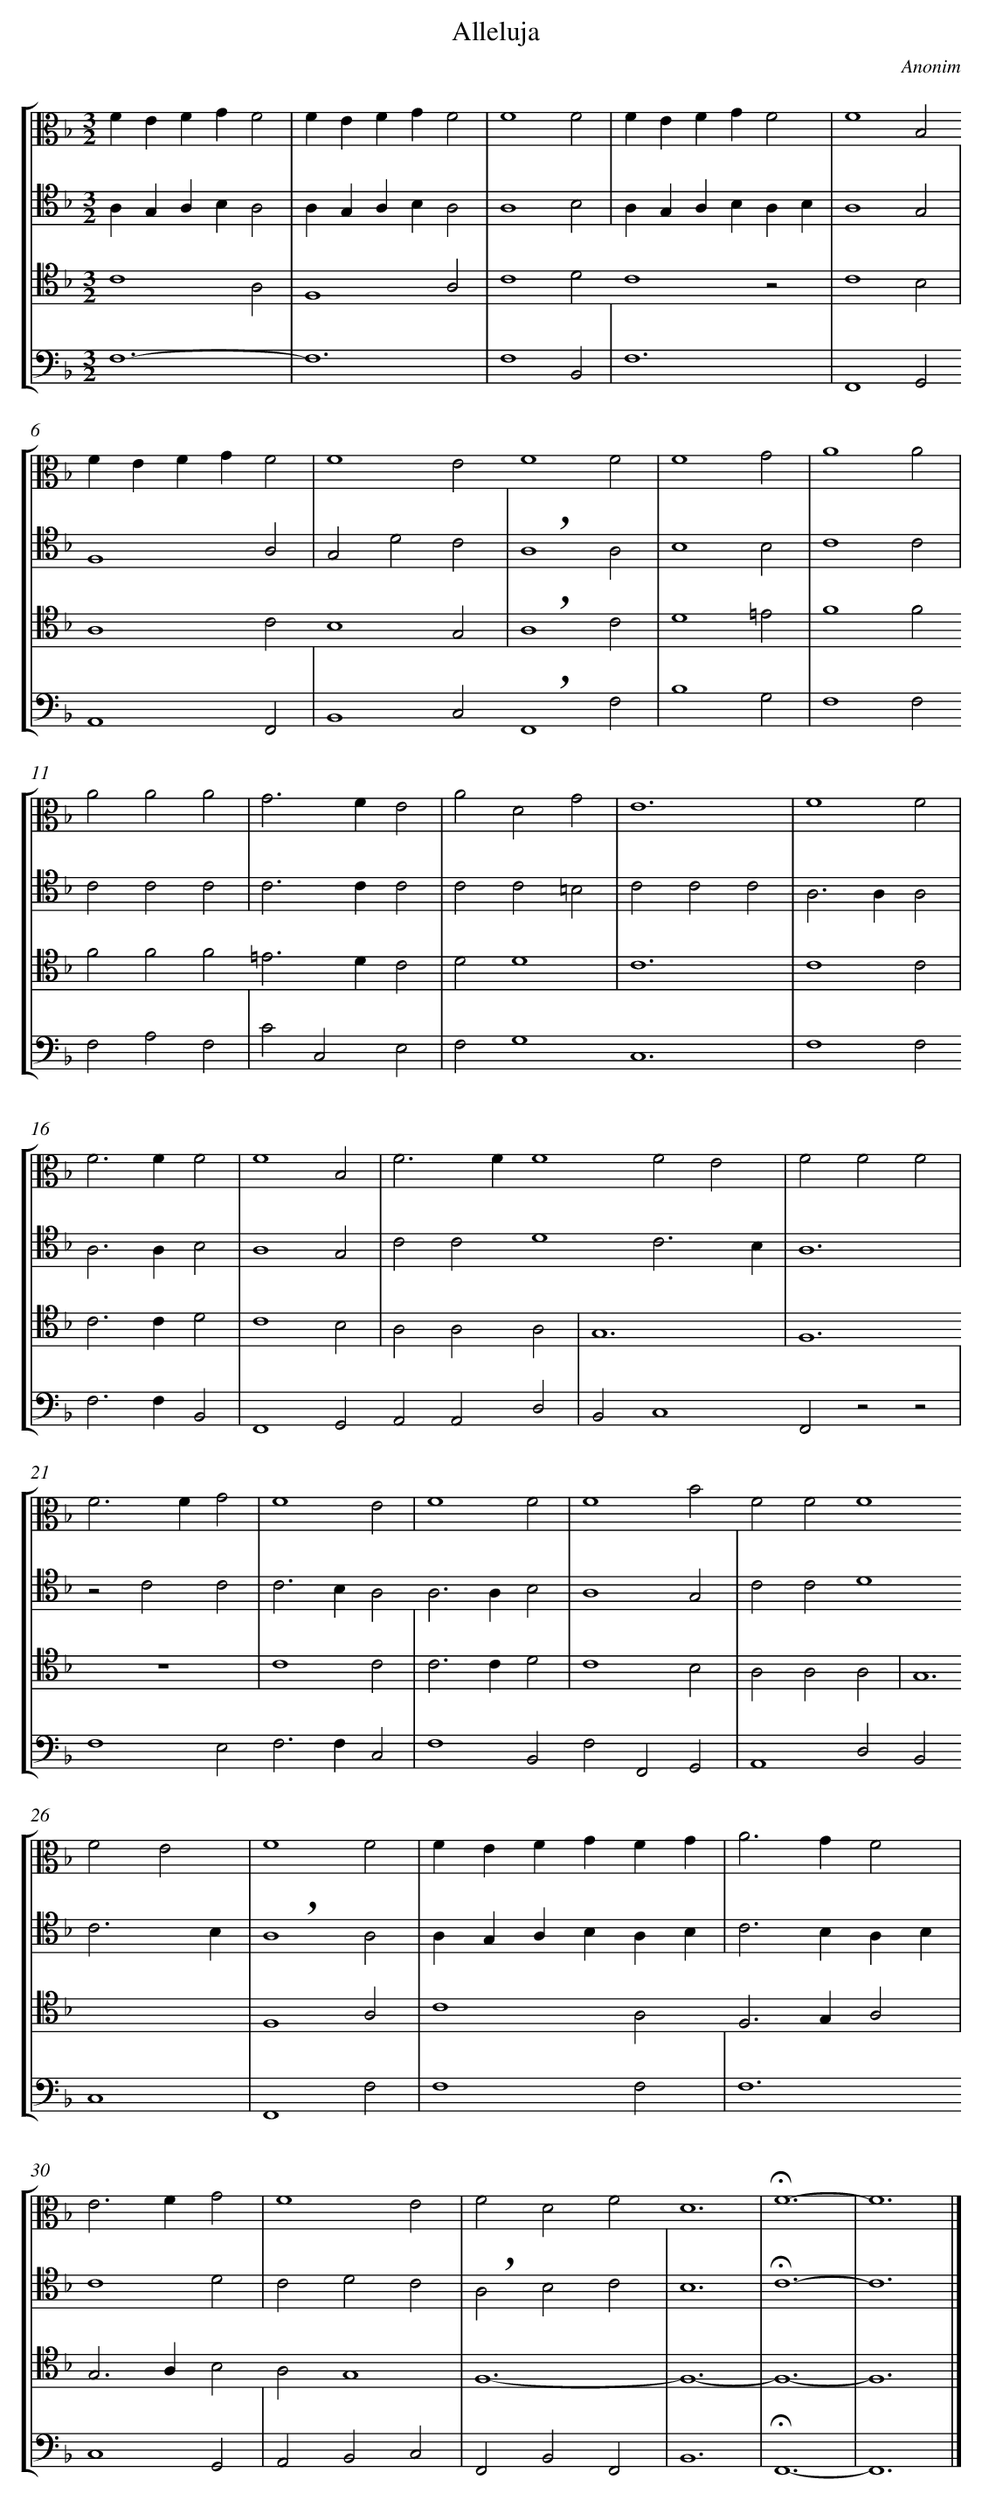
X:1
T: Alleluja
C: Anonim
L: 1/4
M: 3/2
%%staves [1 2 3 4]
V: 1 clef=alto
V: 2 clef=tenor
V: 3 clef=tenor
V: 4 clef=bass
K: F
[V:1] FEFGF2 |
[V:2] A,G,A,B,A,2 |
[V:3] C4A,2 |
[V:4] F,6- |
[V:1] FEFGF2 |
[V:2] A,G,A,B,A,2 |
[V:3] F,4A,2 |
[V:4] F,6 |
[V:1] F4F2 |
[V:2] A,4B,2 |
[V:3] C4D2 [|]
[V:4] F,4B,,2 |
[V:1] FEFGF2 |
[V:2] A,G,A,B,A,B, |
[V:3] C4z2 |
[V:4] F,6 |
[V:1] F4B,2 [|]
[V:2] A,4G,2 |
[V:3] C4B,2 |
[V:4] F,,4G,,2 [|]
[V:1] FEFGF2 |
[V:2] F,4A,2 |
[V:3] A,4C2 [|]
[V:4] A,,4F,,2 |
[V:1] F4E2 [|]
[V:2] G,2D2C2 |
[V:3] B,4G,2 |
[V:4] B,,4C,2 [|]
[V:1] F4F2 |
[V:2] !breath!A,4A,2 |
[V:3] !breath!A,4C2 |
[V:4] !breath!F,,4F,2 |
[V:1] F4G2 |
[V:2] B,4B,2 |
[V:3] D4=E2 |
[V:4] B,4G,2 |
[V:1] A4A2 |
[V:2] C4C2 |
[V:3] F4F2 [|]
[V:4] F,4F,2 [|]
[V:1] A2A2A2 |
[V:2] C2C2C2 |
[V:3] F2F2F2 [|]
[V:4] F,2A,2F,2 |
[V:1] G2>F2E2 |
[V:2] C2>C2C2 |
[V:3] =E2>D2C2 |
[V:4] C2C,2E,2 |
[V:1] A2D2G2 |
[V:2] C2C2=B,2 |
[V:3] D2D4 |
[V:4] F,2G,4 [|]
[V:1] E6 |
[V:2] C2C2C2 |
[V:3] C6 |
[V:4] C,6 |
[V:1] F4F2 |
[V:2] A,2>A,2A,2 |
[V:3] C4C2 |
[V:4] F,4F,2 [|]
[V:1] F2>F2F2 |
[V:2] A,2>A,2B,2 |
[V:3] C2>C2D2 |
[V:4] F,2>F,2B,,2 |
[V:1] F4B,2 |
[V:2] A,4G,2 |
[V:3] C4B,2 |
[V:4] F,,4G,,2 [|]
[V:1] F2>F2F4 [|]
[V:2] C2C2D4 [|]
[V:3] A,2A,2A,2 |
[V:4] A,,2A,,2D,2 |
[V:1] F2E2 |
[V:2] C3B, |
[V:3] G,6 |
[V:4] B,,2C,4 [|]
[V:1] F2F2F2 |
[V:2] A,6 |
[V:3] F,6 [|]
[V:4] F,,2z2z2 |
[V:1] F2>F2G2 |
[V:2] z2C2C2 |
[V:3] z6 |
[V:4] F,4E,2 [|]
[V:1] F4E2 |
[V:2] C2>B,2A,2 [|]
[V:3] C4C2 |
[V:4] F,2>F,2C,2 |
[V:1] F4F2 |
[V:2] A,2>A,2B,2 |
[V:3] C2>C2D2 |
[V:4] F,4B,,2 [|]
[V:1] F4B2 [|]
[V:2] A,4G,2 |
[V:3] C4B,2 |
[V:4] F,2F,,2G,,2 |
[V:1] F2F2F4 [|]
[V:2] C2C2D4 [|]
[V:3] A,2A,2A,2 |
[V:4] A,,4D,2 [|]
[V:1] F2E2 |
[V:2] C3B, |
[V:3] G,6 |
[V:4] B,,2C,4 |
[V:1] F4F2 |
[V:2] !breath!A,4A,2 |
[V:3] F,4A,2 |
[V:4] F,,4F,2 |
[V:1] FEFGFG |
[V:2] A,G,A,B,A,B, |
[V:3] C4A,2 [|]
[V:4] F,4F,2 |
[V:1] A2>G2F2 |
[V:2] C2>B,2A,B, |
[V:3] F,2>G,2A,2 |
[V:4] F,6 [|]
[V:1] E2>F2G2 |
[V:2] C4D2 |
[V:3] G,2>A,2B,2 [|]
[V:4] C,4G,,2 |
[V:1] F4E2 |
[V:2] C2D2C2 |
[V:3] A,2G,4 |
[V:4] A,,2B,,2C,2 |
[V:1] F2D2F2 [|]
[V:2] !breath!A,2B,2C2 |
[V:3] F,6- |
[V:4] F,,2B,,2F,,2 |
[V:1] D6 |
[V:2] B,6 |
[V:3] F,6- |
[V:4] B,,6 |
[V:1] !fermata!F6- |
[V:2] !fermata!C6- |
[V:3] F,6- |
[V:4] !fermata!F,,6- |
[V:1] F6 |]
[V:2] C6 |]
[V:3] F,6 |]
[V:4] F,,6 |]
